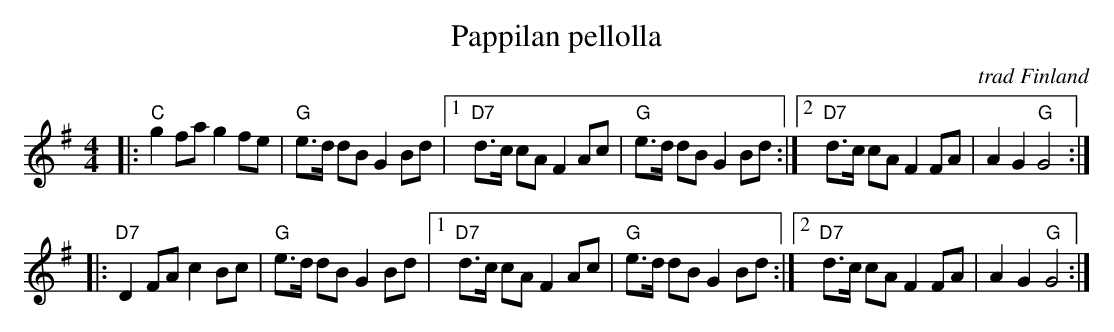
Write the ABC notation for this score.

X:1
T: Pappilan pellolla
O: trad Finland
M: 4/4
L: 1/8
K: G
|: "C"g2 fa g2 fe | "G"e>d dB G2 Bd \
|1 "D7"d>c cA F2 Ac | "G"e>d dB G2 Bd \
:|2 "D7"d>c cA F2 FA | A2 G2 "G"G4 :|
|: "D7"D2 FA c2 Bc | "G"e>d dB G2 Bd \
|1 "D7"d>c cA F2 Ac | "G"e>d dB G2 Bd \
:|2 "D7"d>c cA F2 FA | A2 G2 "G"G4 :|
